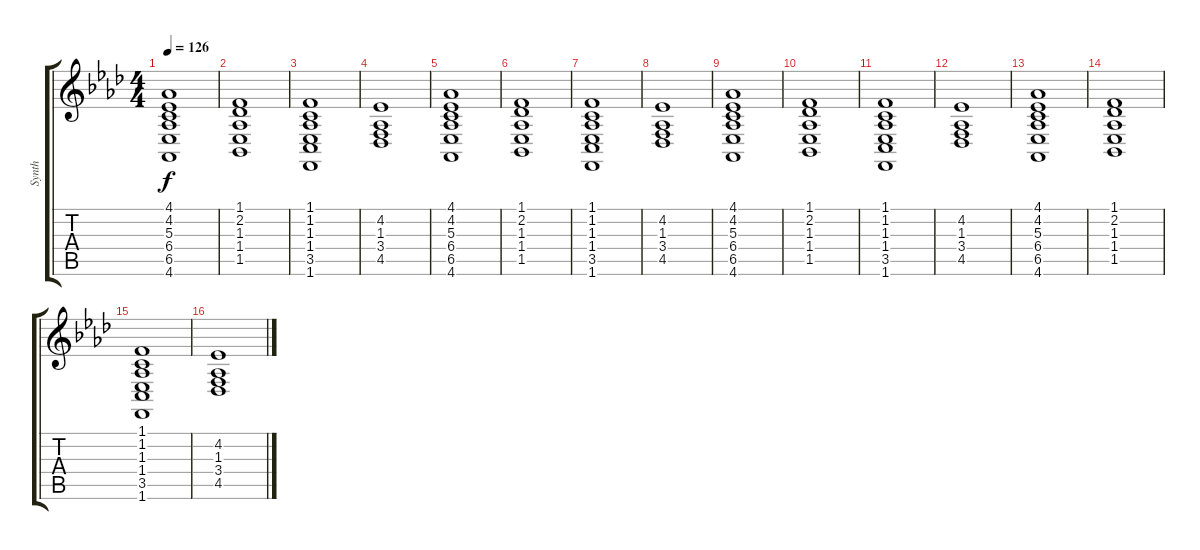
\track ("Synth" "Synth") {instrument lead2sawtooth}
\staff {score tabs}
\tuning (E4 B3 G3 D3 A2 E2) {hide}
\ts (4 4)
\tempo 126
\clef g2
\ks ab
(4.1 4.2 5.3 6.4 6.5 4.6).1{dy f} |
(1.1 2.2 1.3 1.4 1.5).1 |
(1.1 1.2 1.3 1.4 3.5 1.6).1 |
(4.2 1.3 3.4 4.5).1 |
(4.1 4.2 5.3 6.4 6.5 4.6).1 |
(1.1 2.2 1.3 1.4 1.5).1 |
(1.1 1.2 1.3 1.4 3.5 1.6).1 |
(4.2 1.3 3.4 4.5).1 |
(4.1 4.2 5.3 6.4 6.5 4.6).1 |
(1.1 2.2 1.3 1.4 1.5).1 |
(1.1 1.2 1.3 1.4 3.5 1.6).1 |
(4.2 1.3 3.4 4.5).1 |
(4.1 4.2 5.3 6.4 6.5 4.6).1 |
(1.1 2.2 1.3 1.4 1.5).1 |
(1.1 1.2 1.3 1.4 3.5 1.6).1 |
(4.2 1.3 3.4 4.5).1
